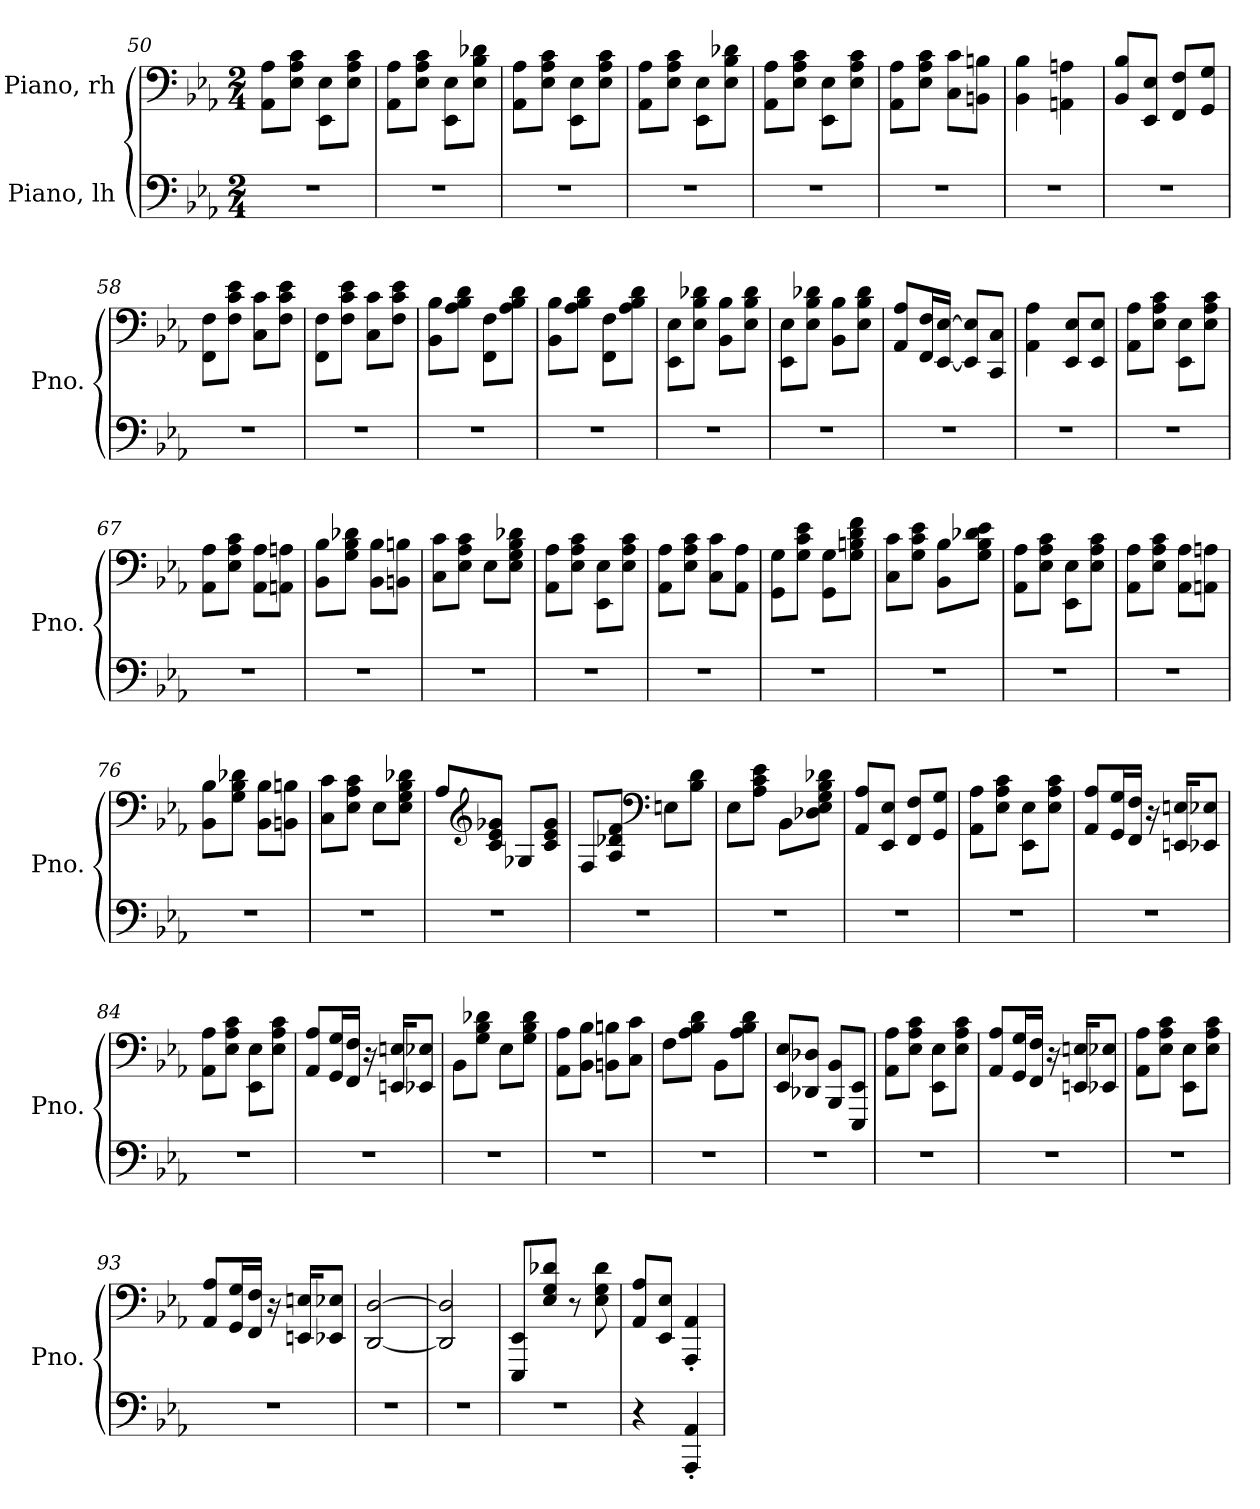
**kern	**kern
*part2	*part1
*staff2	*staff1
*I"Piano, lh	*I"Piano, rh
*I'Pno.	*I'Pno.
*clefF4	*clefF4
*k[b-e-a-]	*k[b-e-a-]
*M2/4	*M2/4
=50	=50
2r	8AA-\ 8A-\L
.	8E-\ 8A-\ 8c\J
.	8EE-\ 8E-\L
.	8E-\ 8A-\ 8c\J
=51	=51
2r	8AA-\ 8A-\L
.	8E-\ 8A-\ 8c\J
.	8EE-\ 8E-\L
.	8E-\ 8B-\ 8d-X\J
=52	=52
2r	8AA-\ 8A-\L
.	8E-\ 8A-\ 8c\J
.	8EE-\ 8E-\L
.	8E-\ 8A-\ 8c\J
=53	=53
2r	8AA-\ 8A-\L
.	8E-\ 8A-\ 8c\J
.	8EE-\ 8E-\L
.	8E-\ 8B-\ 8d-X\J
=54	=54
2r	8AA-\ 8A-\L
.	8E-\ 8A-\ 8c\J
.	8EE-\ 8E-\L
.	8E-\ 8A-\ 8c\J
!!LO:LB:g=z
=55	=55
2r	8AA-\ 8A-\L
.	8E-\ 8A-\ 8c\J
.	8C\ 8c\L
.	8BBn\ 8Bn\J
=56	=56
2r	4BB-\ 4B-\
.	4AAn\ 4An\
=57	=57
2r	8BB-/ 8B-/L
.	8EE-/ 8E-/J
.	8FF/ 8F/L
.	8GG/ 8G/J
=58	=58
2r	8FF\ 8F\L
.	8F\ 8c\ 8e-\J
.	8C\ 8c\L
.	8F\ 8c\ 8e-\J
=59	=59
2r	8FF\ 8F\L
.	8F\ 8c\ 8e-\J
.	8C\ 8c\L
.	8F\ 8c\ 8e-\J
=60	=60
2r	8BB-\ 8B-\L
.	8A-\ 8B-\ 8d\J
.	8FF\ 8F\L
.	8A-\ 8B-\ 8d\J
=61	=61
2r	8BB-\ 8B-\L
.	8A-\ 8B-\ 8d\J
.	8FF\ 8F\L
.	8A-\ 8B-\ 8d\J
!!LO:LB:g=z
=62	=62
2r	8EE-\ 8E-\L
.	8E-\ 8B-\ 8d-X\J
.	8BB-\ 8B-\L
.	8E-\ 8B-\ 8d-\J
=63	=63
2r	8EE-\ 8E-\L
.	8E-\ 8B-\ 8d-X\J
.	8BB-\ 8B-\L
.	8E-\ 8B-\ 8d-\J
=64	=64
2r	8AA-/ 8A-/L
.	16FF/ 16F/L
.	[16EE-/ [16E-/JJ
.	8EE-/] 8E-/]L
.	8CC/ 8C/J
=65	=65
2r	4AA-\ 4A-\
.	8EE-/ 8E-/L
.	8EE-/ 8E-/J
=66	=66
2r	8AA-\ 8A-\L
.	8E-\ 8A-\ 8c\J
.	8EE-\ 8E-\L
.	8E-\ 8A-\ 8c\J
=67	=67
2r	8AA-\ 8A-\L
.	8E-\ 8A-\ 8c\J
.	8AA-\ 8A-\L
.	8AAn\ 8An\J
=68	=68
2r	8BB-\ 8B-\L
.	8G\ 8B-\ 8d-X\J
.	8BB-\ 8B-\L
.	8BBn\ 8Bn\J
!!LO:LB:g=z
=69	=69
2r	8C\ 8c\L
.	8E-\ 8A-\ 8c\J
.	8E-\L
.	8E-\ 8G\ 8B-\ 8d-X\J
=70	=70
2r	8AA-\ 8A-\L
.	8E-\ 8A-\ 8c\J
.	8EE-\ 8E-\L
.	8E-\ 8A-\ 8c\J
=71	=71
2r	8AA-\ 8A-\L
.	8E-\ 8A-\ 8c\J
.	8C\ 8c\L
.	8AA-\ 8A-\J
=72	=72
2r	8GG\ 8G\L
.	8G\ 8c\ 8e-\J
.	8GG\ 8G\L
.	8G\ 8Bn\ 8d\ 8f\J
=73	=73
2r	8C\ 8c\L
.	8G\ 8c\ 8e-\J
.	8BB-\ 8B-\L
.	8G\ 8B-\ 8d-X\ 8e-\J
=74	=74
2r	8AA-\ 8A-\L
.	8E-\ 8A-\ 8c\J
.	8EE-\ 8E-\L
.	8E-\ 8A-\ 8c\J
=75	=75
2r	8AA-\ 8A-\L
.	8E-\ 8A-\ 8c\J
.	8AA-\ 8A-\L
.	8AAn\ 8An\J
!!LO:LB:g=z
=76	=76
2r	8BB-\ 8B-\L
.	8G\ 8B-\ 8d-X\J
.	8BB-\ 8B-\L
.	8BBn\ 8Bn\J
=77	=77
2r	8C\ 8c\L
.	8E-\ 8A-\ 8c\J
.	8E-\L
.	8E-\ 8G\ 8B-\ 8d-X\J
=78	=78
2r	8A-/L
*	*clefG2
.	8c/ 8e-/ 8g-X/J
.	8G-X/L
.	8c/ 8e-/ 8g-/J
=79	=79
2r	8F/L
.	8A-/ 8d-X/ 8f/J
*	*clefF4
.	8En\L
.	8B-\ 8d-\J
=80	=80
2r	8E-\L
.	8A-\ 8c\ 8e-\J
.	8BB-\L
.	8D-X\ 8E-\ 8G\ 8B-\ 8d-X\J
=81	=81
2r	8AA-/ 8A-/L
.	8EE-/ 8E-/J
.	8FF/ 8F/L
.	8GG/ 8G/J
!!LO:PB:g=z
=82	=82
2r	8AA-\ 8A-\L
.	8E-\ 8A-\ 8c\J
.	8EE-\ 8E-\L
.	8E-\ 8A-\ 8c\J
=83	=83
2r	8AA-/ 8A-/L
.	16GG/ 16G/L
.	16FF/ 16F/JJ
.	16r
.	16EEn/ 16En/KL
.	8EE-X/ 8E-X/J
=84	=84
2r	8AA-\ 8A-\L
.	8E-\ 8A-\ 8c\J
.	8EE-\ 8E-\L
.	8E-\ 8A-\ 8c\J
=85	=85
2r	8AA-/ 8A-/L
.	16GG/ 16G/L
.	16FF/ 16F/JJ
.	16r
.	16EEn/ 16En/KL
.	8EE-X/ 8E-X/J
=86	=86
2r	8BB-\L
.	8G\ 8B-\ 8d-X\J
.	8E-\L
.	8G\ 8B-\ 8d-\J
=87	=87
2r	8AA-\ 8A-\L
.	8BB-\ 8B-\J
.	8BBn\ 8Bn\L
.	8C\ 8c\J
!!LO:LB:g=z
=88	=88
2r	8F\L
.	8A-\ 8B-\ 8d\J
.	8BB-\L
.	8A-\ 8B-\ 8d\J
=89	=89
2r	8EE-/ 8E-/L
.	8DD-X/ 8D-X/J
.	8BBB-/ 8BB-/L
.	8EEE-/ 8EE-/J
=90	=90
2r	8AA-\ 8A-\L
.	8E-\ 8A-\ 8c\J
.	8EE-\ 8E-\L
.	8E-\ 8A-\ 8c\J
=91	=91
2r	8AA-/ 8A-/L
.	16GG/ 16G/L
.	16FF/ 16F/JJ
.	16r
.	16EEn/ 16En/KL
.	8EE-X/ 8E-X/J
=92	=92
2r	8AA-\ 8A-\L
.	8E-\ 8A-\ 8c\J
.	8EE-\ 8E-\L
.	8E-\ 8A-\ 8c\J
=93	=93
2r	8AA-/ 8A-/L
.	16GG/ 16G/L
.	16FF/ 16F/JJ
.	16r
.	16EEn/ 16En/KL
.	8EE-X/ 8E-X/J
=94	=94
2r	[2DD/ [2D/
!!LO:LB:g=z
=95	=95
2r	2DD/] 2D/]
=96	=96
2r	8EEE-/ 8EE-/L
.	8E-/ 8G/ 8d-X/J
.	8r
.	8E-\ 8G\ 8d-\
=97	=97
4r	8AA-/ 8A-/L
.	8EE-/ 8E-/J
4AAA-/' 4AA-/'	4AAA-/' 4AA-/'
=	=
*-	*-
